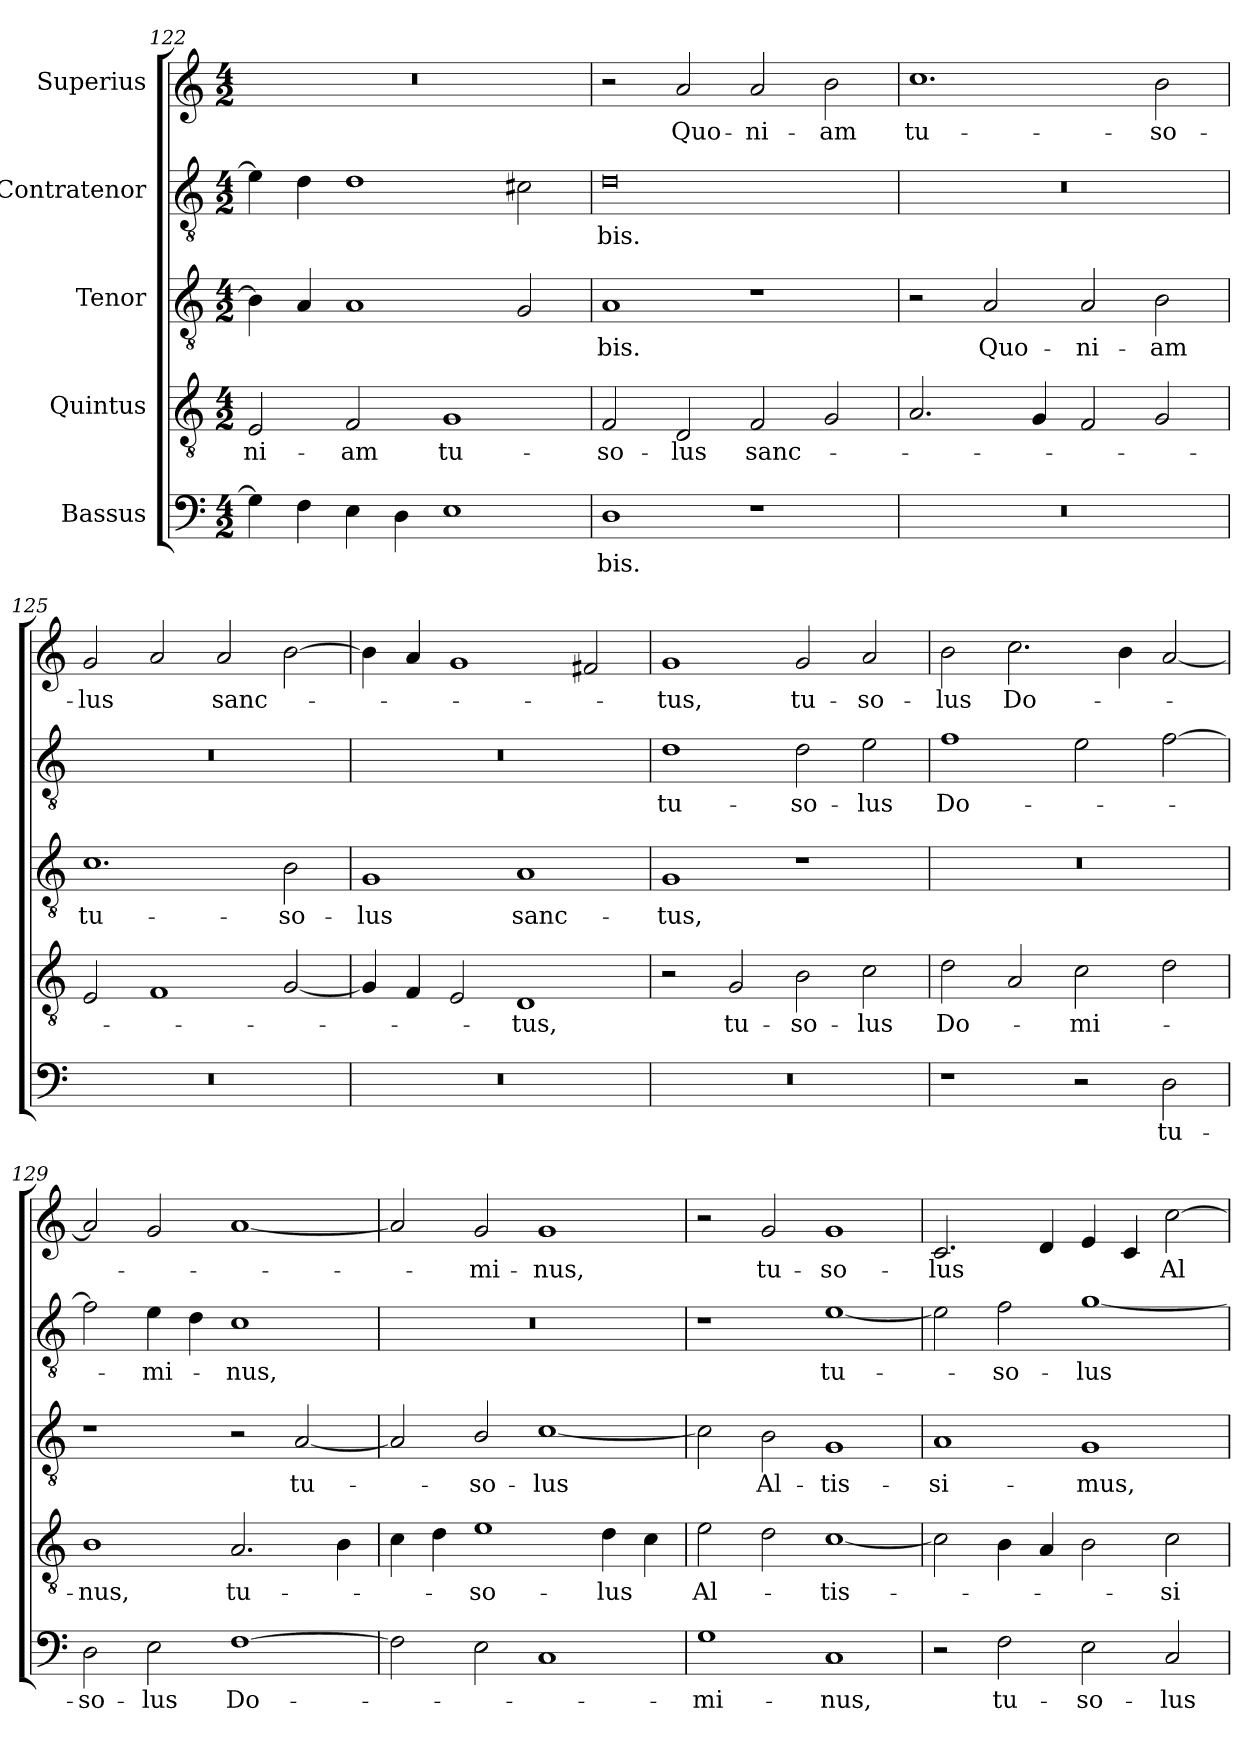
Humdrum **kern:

**kern	**text	**kern	**text	**kern	**text	**kern	**text	**kern	**text
*part5	*part5	*part4	*part4	*part3	*part3	*part2	*part2	*part1	*part1
*staff5	*staff5	*staff4	*staff4	*staff3	*staff3	*staff2	*staff2	*staff1	*staff1
*I"Bassus	*	*I"Quintus	*	*I"Tenor	*	*I"Contratenor	*	*I"Superius	*
*clefF4	*	*clefGv2	*	*clefGv2	*	*clefGv2	*	*clefG2	*
*k[]	*	*k[]	*	*k[]	*	*k[]	*	*k[]	*
*M4/2	*	*M4/2	*	*M4/2	*	*M4/2	*	*M4/2	*
=122	=122	=122	=122	=122	=122	=122	=122	=122	=122
4G\]	.	2E/	-ni-	4B\]	.	4e\]	.	0r	.
4F\	.	.	.	4A/	.	4d\	.	.	.
4E\	.	2F/	-am	1A/	.	1d/	.	.	.
4D\	.	.	.	.	.	.	.	.	.
1E\	.	1G/	tu-	.	.	.	.	.	.
.	.	.	.	2G/	.	2c#X\	.	.	.
=123	=123	=123	=123	=123	=123	=123	=123	=123	=123
1D\	-bis.	2F/	so-	1A/	-bis.	0d/	-bis.	2r	.
.	.	2D/	-lus	.	.	.	.	2a/	Quo-
1r	.	2F/	sanc-	1r	.	.	.	2a/	-ni-
.	.	2G/	.	.	.	.	.	2b\	-am
=124	=124	=124	=124	=124	=124	=124	=124	=124	=124
0r	.	2.A/	.	2r	.	0r	.	1.cc\	tu-
.	.	.	.	2A/	Quo-	.	.	.	.
.	.	4G/	.	.	.	.	.	.	.
.	.	2F/	.	2A/	-ni-	.	.	.	.
.	.	2G/	.	2B\	-am	.	.	2b\	so-
=125	=125	=125	=125	=125	=125	=125	=125	=125	=125
0r	.	2E/	.	1.c\	tu-	0r	.	2g/	-lus
.	.	1F/	.	.	.	.	.	2a/	.
.	.	.	.	.	.	.	.	2a/	sanc-
.	.	[2G/	.	2B\	so-	.	.	[2b\	.
=126	=126	=126	=126	=126	=126	=126	=126	=126	=126
0r	.	4G/]	.	1G/	-lus	0r	.	4b\]	.
.	.	4F/	.	.	.	.	.	4a/	.
.	.	2E/	.	.	.	.	.	1g/	.
.	.	1D/	-tus,	1A/	sanc-	.	.	.	.
.	.	.	.	.	.	.	.	2f#X/	.
=127	=127	=127	=127	=127	=127	=127	=127	=127	=127
0r	.	2r	.	1G/	-tus,	1d/	tu-	1g/	-tus,
.	.	2G/	tu-	.	.	.	.	.	.
.	.	2B\	so-	1r	.	2d\	so-	2g/	tu-
.	.	2c\	-lus	.	.	2e\	-lus	2a/	so-
=128	=128	=128	=128	=128	=128	=128	=128	=128	=128
1r	.	2d\	Do-	0r	.	1f/	Do-	2b\	-lus
.	.	2A/	.	.	.	.	.	2.cc\	Do-
2r	.	2c\	-mi-	.	.	2e\	.	.	.
.	.	.	.	.	.	.	.	4b\	.
2D\	tu-	2d\	.	.	.	[2f\	.	[2a/	.
=129	=129	=129	=129	=129	=129	=129	=129	=129	=129
2D\	so-	1B\	-nus,	1r	.	2f\]	.	2a/]	.
2E\	-lus	.	.	.	.	4e\	-mi-	2g/	.
.	.	.	.	.	.	4d\	.	.	.
[1F\	Do-	2.A/	tu-	2r	.	1c/	-nus,	[1a/	.
.	.	.	.	[2A/	tu-	.	.	.	.
.	.	4B\	.	.	.	.	.	.	.
=130	=130	=130	=130	=130	=130	=130	=130	=130	=130
2F\]	.	4c\	.	2A/]	.	0r	.	2a/]	.
.	.	4d\	.	.	.	.	.	.	.
2E\	.	1e/	so-	2B/	so-	.	.	2g/	-mi-
1C/	.	.	.	[1c/	-lus	.	.	1g/	-nus,
.	.	4d\	-lus	.	.	.	.	.	.
.	.	4c\	.	.	.	.	.	.	.
=131	=131	=131	=131	=131	=131	=131	=131	=131	=131
1G\	-mi-	2e\	Al-	2c\]	.	1r	.	2r	.
.	.	2d\	.	2B\	Al-	.	.	2g/	tu-
1C/	-nus,	[1c/	-tis-	1G/	-tis-	[1e/	tu-	1g/	so-
=132	=132	=132	=132	=132	=132	=132	=132	=132	=132
2r	.	2c\]	.	1A/	-si-	2e\]	.	2.c/	-lus
2F\	tu-	4B\	.	.	.	2f\	so-	.	.
.	.	4A/	.	.	.	.	.	4d/	.
2E\	so-	2B\	.	1G/	-mus,	[1g/	-lus	4e/	.
.	.	.	.	.	.	.	.	4c/	.
2C/	-lus	2c\	-si-	.	.	.	.	[2cc\	Al-
=	=	=	=	=	=	=	=	=	=
*-	*-	*-	*-	*-	*-	*-	*-	*-	*-
